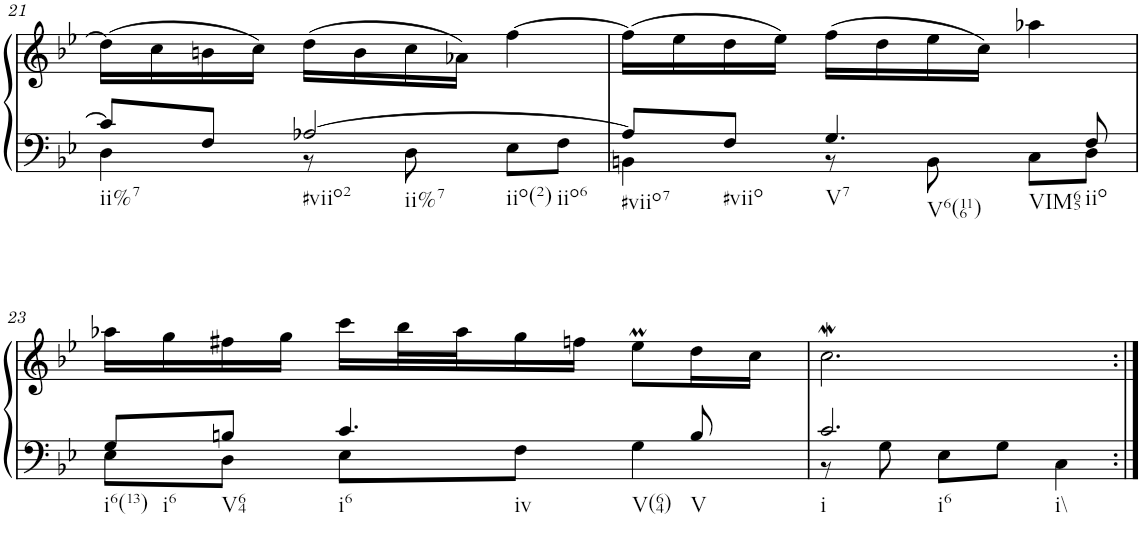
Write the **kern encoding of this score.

**kern	**kern
*part1	*part1
*staff2	*staff1
*I"unbenannt2	*
!!LO:PB:g=z
*clefF4	*clefG2
*k[b-e-]	*k[b-e-]
*M3/4	*M3/4
=21	=21
*^	*
!LO:TX:b:t=ii%7	!	!
8c/L]	4D\	(16dd\LL]
.	.	16cc\
8F/J	.	16bn\
.	.	16cc\JJ)
!LO:TX:b:t=#viio2	!	!
!LO:TX:b:t=ii%7	!	!
!LO:TX:b:t=iio(2)	!	!
!LO:TX:b:t=iio6	!	!
[2A-X/	8r	(16dd\LL
.	.	16b\
.	8D\	16cc\
.	.	16a-X\JJ)
.	8E-\L	[4ff\
.	8F\J	.
=22	=22	=22
!LO:TX:b:t=#viio7	!	!
8A-/L]	4BBn\	(16ff\LL]
.	.	16ee-\
!LO:TX:b:t=#viio	!	!
8F/J	.	16dd\
.	.	16ee-\JJ)
!LO:TX:b:t=V7	!	!
!LO:TX:b:t=V6(116)	!	!
!LO:TX:b:t=VIM65	!	!
4.G/	8r	(16ff\LL
.	.	16dd\
.	8BB\	16ee-\
.	.	16cc\JJ)
.	8C\L	4aa-X\
!LO:TX:b:t=iio	!	!
8F/	8D\J	.
!!LO:LB:g=z
=23	=23	=23
!LO:TX:b:t=i6(13)	!	!
!LO:TX:b:t=i6	!	!
8G/L	8E-\L	16aa-X\LL
.	.	16gg\
!LO:TX:b:t=V64	!	!
8Bn/J	8D\J	16ff#X\
.	.	16gg\JJ
!LO:TX:b:t=i6	!	!
!LO:TX:b:t=iv	!	!
!LO:TX:b:t=V(64)	!	!
4.c/	8E-\L	16ccc\LL
.	.	32bb-\L
.	.	32aa-\J
.	8F\J	16gg\
.	.	16ffn\JJ
.	4G\	8ee-M\L
!LO:TX:b:t=V	!	!
8B/	.	16dd\L
.	.	16cc\JJ
=24	=24	=24
!LO:TX:b:t=i	!	!
!LO:TX:b:t=i6	!	!
!LO:TX:b:t=i\\	!	!
2.c/	8r	2.ccW\
.	8G\	.
.	8E-\L	.
.	8G\J	.
.	4C\	.
*v	*v	*
=:|!	=:|!
*-	*-
